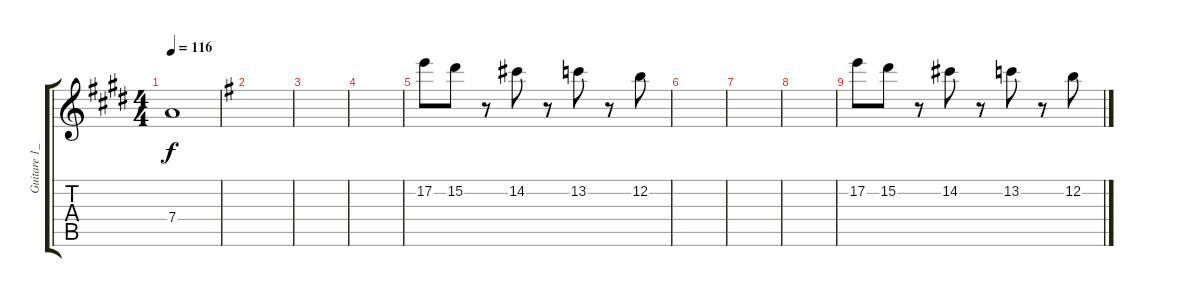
\track ("Guitare 1_1" "Guitare 1_") {instrument overdrivenguitar}
\staff {score tabs}
\tuning (E4 B3 G3 D3 A2 E2) {hide}
\ts (4 4)
\tempo 116
\clef g2
\ks e
7.4.1{dy f} |
\ks g
|
|
|
17.2.8 15.2.8 r.8 14.2.8 r.8 13.2.8 r.8 12.2.8 |
|
|
|
17.2.8 15.2.8 r.8 14.2.8 r.8 13.2.8 r.8 12.2.8
